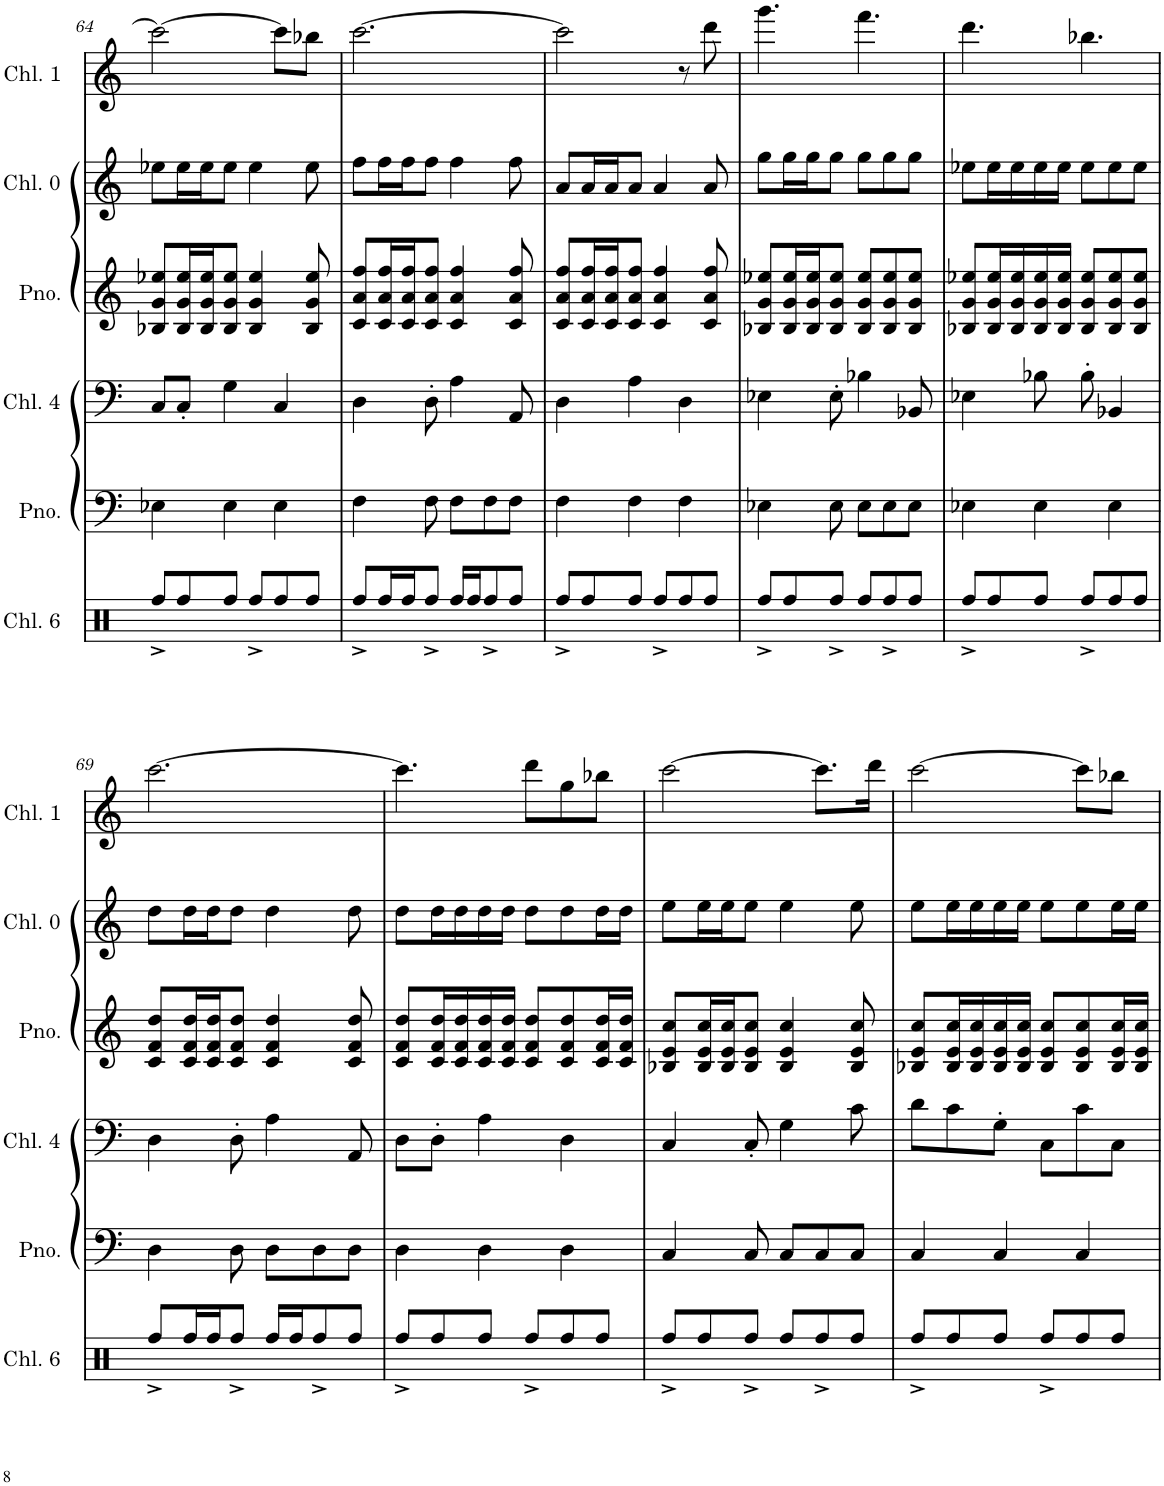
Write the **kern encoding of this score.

**kern	**kern	**kern	**kern	**kern	**kern
*part6	*part5	*part4	*part3	*part2	*part1
*staff6	*staff5	*staff4	*staff3	*staff2	*staff1
*I"Channel 6	*I"Piano	*I"Channel 4	*I"Piano	*I"Channel 0	*I"Channel 1
*I'Chl. 6	*I'Pno.	*I'Chl. 4	*I'Pno.	*I'Chl. 0	*I'Chl. 1
!!LO:PB:g=z
*clefX	*clefF4	*clefGv2	*clefG2	*clefG2	*clefG2
*k[]	*k[]	*k[]	*k[]	*k[]	*k[]
*M6/8	*M6/8	*M6/8	*M6/8	*M6/8	*M6/8
=64	=64	=64	=64	=64	=64
8Rff^/L	4E-X\	8C/L	8B-X/ 8g/ 8ee-X/L	8ee-X\L	2ccc\_
8Rff/	.	8C'/J	16B-/ 16g/ 16ee-/L	16ee-\L	.
.	.	.	16B-/ 16g/ 16ee-/J	16ee-\J	.
8Rff/J	4E-\	4G\	8B-/ 8g/ 8ee-/J	8ee-\J	.
8Rff^/L	.	.	4B-/ 4g/ 4ee-/	4ee-\	.
8Rff/	4E-\	4C/	.	.	8ccc\L]
8Rff/J	.	.	8B-/ 8g/ 8ee-/	8ee-\	8bb-X\J
=65	=65	=65	=65	=65	=65
8Rff^/L	4F\	4D\	8c/ 8a/ 8ff/L	8ff\L	[2.ccc\
16Rff/L	.	.	16c/ 16a/ 16ff/L	16ff\L	.
16Rff/J	.	.	16c/ 16a/ 16ff/J	16ff\J	.
8Rff^/J	8F\	8D'\	8c/ 8a/ 8ff/J	8ff\J	.
16Rff/LL	8F\L	4A\	4c/ 4a/ 4ff/	4ff\	.
16Rff/J	.	.	.	.	.
8Rff^/	8F\	.	.	.	.
8Rff/J	8F\J	8AA/	8c/ 8a/ 8ff/	8ff\	.
=66	=66	=66	=66	=66	=66
8Rff^/L	4F\	4D\	8c/ 8a/ 8ff/L	8a/L	2ccc\]
8Rff/	.	.	16c/ 16a/ 16ff/L	16a/L	.
.	.	.	16c/ 16a/ 16ff/J	16a/J	.
8Rff/J	4F\	4A\	8c/ 8a/ 8ff/J	8a/J	.
8Rff^/L	.	.	4c/ 4a/ 4ff/	4a/	.
8Rff/	4F\	4D\	.	.	8r
8Rff/J	.	.	8c/ 8a/ 8ff/	8a/	8ddd\
=67	=67	=67	=67	=67	=67
8Rff^/L	4E-X\	4E-X\	8B-X/ 8g/ 8ee-X/L	8gg\L	4.ggg\
8Rff/	.	.	16B-/ 16g/ 16ee-/L	16gg\L	.
.	.	.	16B-/ 16g/ 16ee-/J	16gg\J	.
8Rff^/J	8E-\	8E-'\	8B-/ 8g/ 8ee-/J	8gg\J	.
8Rff/L	8E-\L	4B-X\	8B-/ 8g/ 8ee-/L	8gg\L	4.fff\
8Rff^/	8E-\	.	8B-/ 8g/ 8ee-/	8gg\	.
8Rff/J	8E-\J	8BB-X/	8B-/ 8g/ 8ee-/J	8gg\J	.
=68	=68	=68	=68	=68	=68
8Rff^/L	4E-X\	4E-X\	8B-X/ 8g/ 8ee-X/L	8ee-X\L	4.ddd\
8Rff/	.	.	16B-/ 16g/ 16ee-/L	16ee-\L	.
.	.	.	16B-/ 16g/ 16ee-/	16ee-\	.
8Rff/J	4E-\	8B-X\	16B-/ 16g/ 16ee-/	16ee-\	.
.	.	.	16B-/ 16g/ 16ee-/JJ	16ee-\JJ	.
8Rff^/L	.	8B-'\	8B-/ 8g/ 8ee-/L	8ee-\L	4.bb-X\
8Rff/	4E-\	4BB-X/	8B-/ 8g/ 8ee-/	8ee-\	.
8Rff/J	.	.	8B-/ 8g/ 8ee-/J	8ee-\J	.
!!LO:LB:g=z
=69	=69	=69	=69	=69	=69
8Rff^/L	4D\	4D\	8c/ 8f/ 8dd/L	8dd\L	[2.ccc\
16Rff/L	.	.	16c/ 16f/ 16dd/L	16dd\L	.
16Rff/J	.	.	16c/ 16f/ 16dd/J	16dd\J	.
8Rff^/J	8D\	8D'\	8c/ 8f/ 8dd/J	8dd\J	.
16Rff/LL	8D\L	4A\	4c/ 4f/ 4dd/	4dd\	.
16Rff/J	.	.	.	.	.
8Rff^/	8D\	.	.	.	.
8Rff/J	8D\J	8AA/	8c/ 8f/ 8dd/	8dd\	.
=70	=70	=70	=70	=70	=70
8Rff^/L	4D\	8D\L	8c/ 8f/ 8dd/L	8dd\L	4.ccc\]
8Rff/	.	8D'\J	16c/ 16f/ 16dd/L	16dd\L	.
.	.	.	16c/ 16f/ 16dd/	16dd\	.
8Rff/J	4D\	4A\	16c/ 16f/ 16dd/	16dd\	.
.	.	.	16c/ 16f/ 16dd/JJ	16dd\JJ	.
8Rff^/L	.	.	8c/ 8f/ 8dd/L	8dd\L	8ddd\L
8Rff/	4D\	4D\	8c/ 8f/ 8dd/	8dd\	8gg\
8Rff/J	.	.	16c/ 16f/ 16dd/L	16dd\L	8bb-X\J
.	.	.	16c/ 16f/ 16dd/JJ	16dd\JJ	.
=71	=71	=71	=71	=71	=71
8Rff^/L	4C/	4C/	8B-X/ 8e/ 8cc/L	8ee\L	[2ccc\
8Rff/	.	.	16B-/ 16e/ 16cc/L	16ee\L	.
.	.	.	16B-/ 16e/ 16cc/J	16ee\J	.
8Rff^/J	8C/	8C'/	8B-/ 8e/ 8cc/J	8ee\J	.
8Rff/L	8C/L	4G\	4B-/ 4e/ 4cc/	4ee\	.
8Rff^/	8C/	.	.	.	8.ccc\L]
8Rff/J	8C/J	8c\	8B-/ 8e/ 8cc/	8ee\	.
.	.	.	.	.	16ddd\Jk
=72	=72	=72	=72	=72	=72
8Rff^/L	4C/	8d\L	8B-X/ 8e/ 8cc/L	8ee\L	[2ccc\
8Rff/	.	8c\	16B-/ 16e/ 16cc/L	16ee\L	.
.	.	.	16B-/ 16e/ 16cc/	16ee\	.
8Rff/J	4C/	8G'\J	16B-/ 16e/ 16cc/	16ee\	.
.	.	.	16B-/ 16e/ 16cc/JJ	16ee\JJ	.
8Rff^/L	.	8C\L	8B-/ 8e/ 8cc/L	8ee\L	.
8Rff/	4C/	8c\	8B-/ 8e/ 8cc/	8ee\	8ccc\L]
8Rff/J	.	8C\J	16B-/ 16e/ 16cc/L	16ee\L	8bb-X\J
.	.	.	16B-/ 16e/ 16cc/JJ	16ee\JJ	.
=	=	=	=	=	=
*-	*-	*-	*-	*-	*-
